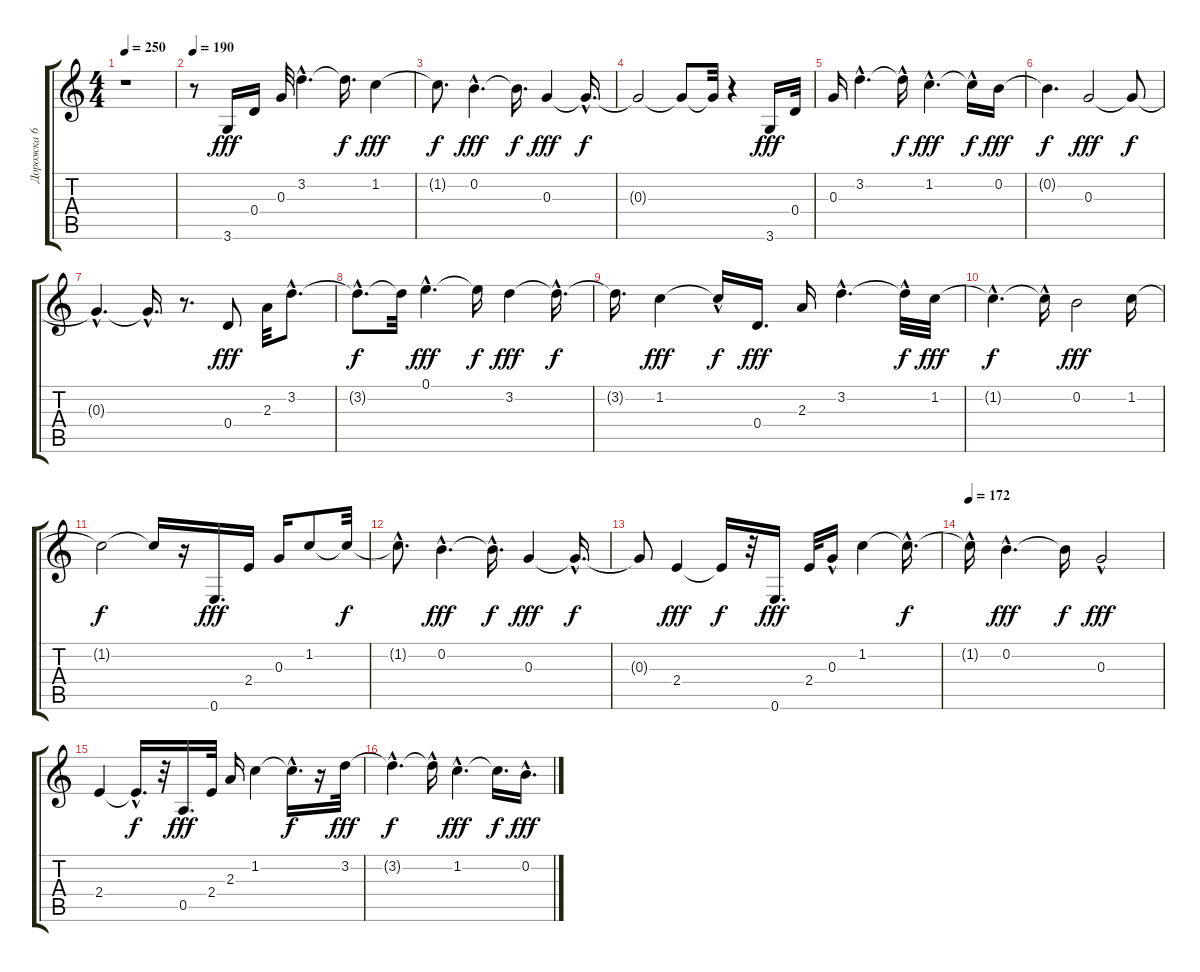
\track ("Дорожка 6" "Дорожка 6") {instrument acousticguitarnylon}
\staff {score tabs}
\tuning (E4 B3 G3 D3 A2 E2) {hide}
\ts (4 4)
\tempo 250
\clef g2
\ks c
r.1{dy fff instrument acousticguitarnylon} |
\tempo 190
r.8 3.6.16 0.4.16 0.3.32 3.2{hac}.4{d} 3.2{t}.16{d dy f} 1.2.4{dy fff} |
1.2{t}.8{d dy f} 0.2{hac}.4{d dy fff} 0.2{t}.16{d dy f} 0.3.4{dy fff} 0.3{hac t}.16{d dy f} |
0.3{t}.2 0.3{t}.8 0.3{t}.32 r.4 3.6.16{dy fff} 0.4.32 |
0.3.16 3.2{hac}.4{d} 3.2{hac t}.16{dy f} 1.2{hac}.4{d dy fff} 1.2{hac t}.16{dy f} 0.2.16{dy fff} |
0.2{t}.4{d dy f} 0.3.2{dy fff} 0.3{t}.8{dy f} |
0.3{hac t}.4{d} 0.3{hac t}.16{d} r.8{d} 0.4.8{dy fff} 2.3.32 3.2{hac}.8{d} |
3.2{hac t}.8{d dy f} 3.2{t}.32 0.1{hac}.4{d dy fff} 0.1{t}.16{dy f} 3.2.4{dy fff} 3.2{hac t}.16{d dy f} |
3.2{t}.16{d} 1.2.4{dy fff} 1.2{hac t}.16{dy f} 0.4.16{d dy fff} 2.3.16 3.2{hac}.4{d} 3.2{hac t}.32{dy f} 1.2.32{dy fff} |
1.2{hac t}.4{d dy f} 1.2{hac t}.16 0.2.2{dy fff} 1.2.16 |
1.2{t}.2{dy f} 1.2{t}.16 r.16 0.6.16{d dy fff} 2.4.16 0.3.16 1.2.8 1.2{t}.32{dy f} |
1.2{hac t}.8{d} 0.2{hac}.4{d dy fff} 0.2{hac t}.16{d dy f} 0.3.4{dy fff} 0.3{hac t}.16{d dy f} |
0.3{t}.8 2.4.4{dy fff} 2.4{t}.16{dy f} r.32 0.6.16{d dy fff} 2.4.32 0.3{hac}.16 1.2.4 1.2{hac t}.16{d dy f} |
\tempo 172
1.2{hac t}.16 0.2{hac}.4{d dy fff} 0.2{t}.16{dy f} 0.3{hac}.2{dy fff} |
2.4.4 2.4{hac t}.16{d dy f} r.32 0.5.16{d dy fff} 2.4.32 2.3.16 1.2.4 1.2{hac t}.16{d dy f} r.16 3.2.32{dy fff} |
3.2{hac t}.4{d dy f} 3.2{hac t}.16 1.2{hac}.4{d dy fff} 1.2{t}.16{d dy f} 0.2{hac}.16{d dy fff}
